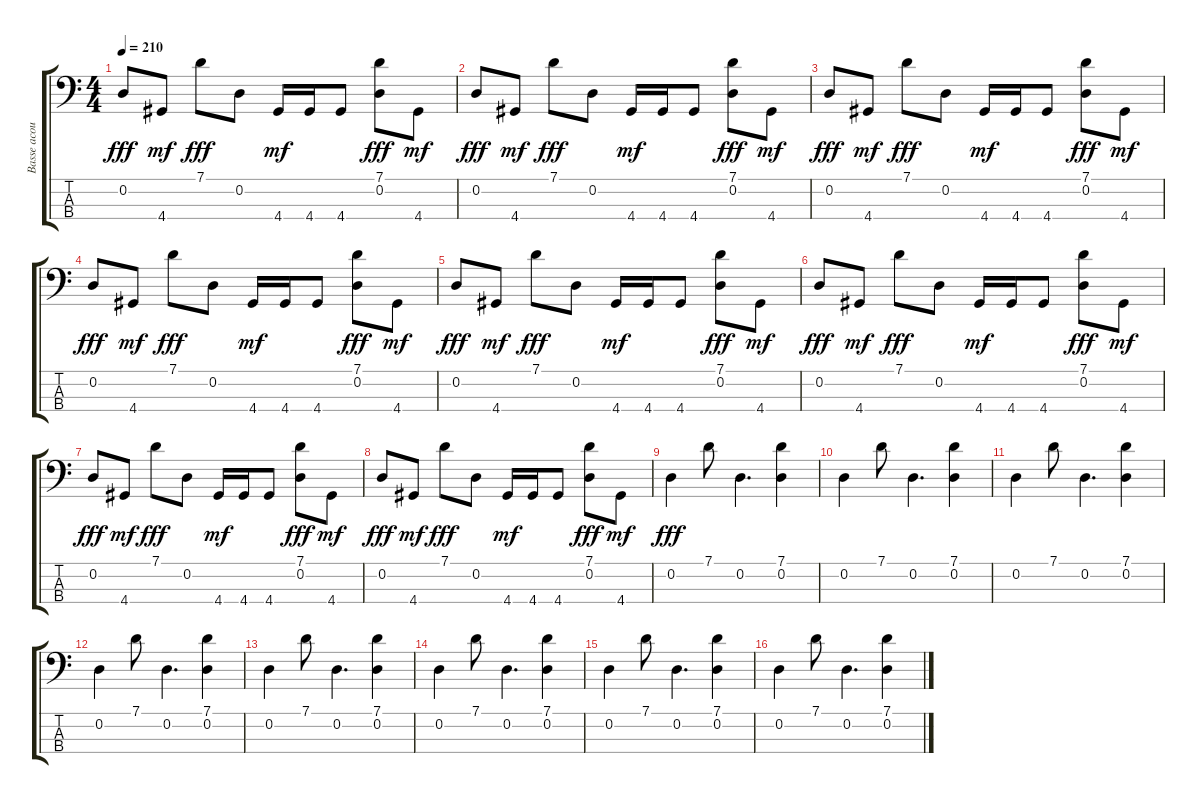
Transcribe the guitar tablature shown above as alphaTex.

\track ("Basse acoustique" "Basse acou") {instrument acousticbass}
\staff {score tabs}
\tuning (G2 D2 A1 E1) {hide}
\ts (4 4)
\tempo 210
\clef f4
\ks c
0.2.8{dy fff} 4.4.8{dy mf} 7.1.8{dy fff} 0.2.8 4.4.16{dy mf} 4.4.16 4.4.8 (7.1 0.2).8{dy fff} 4.4.8{dy mf} |
0.2.8{dy fff} 4.4.8{dy mf} 7.1.8{dy fff} 0.2.8 4.4.16{dy mf} 4.4.16 4.4.8 (7.1 0.2).8{dy fff} 4.4.8{dy mf} |
0.2.8{dy fff} 4.4.8{dy mf} 7.1.8{dy fff} 0.2.8 4.4.16{dy mf} 4.4.16 4.4.8 (7.1 0.2).8{dy fff} 4.4.8{dy mf} |
0.2.8{dy fff} 4.4.8{dy mf} 7.1.8{dy fff} 0.2.8 4.4.16{dy mf} 4.4.16 4.4.8 (7.1 0.2).8{dy fff} 4.4.8{dy mf} |
0.2.8{dy fff} 4.4.8{dy mf} 7.1.8{dy fff} 0.2.8 4.4.16{dy mf} 4.4.16 4.4.8 (7.1 0.2).8{dy fff} 4.4.8{dy mf} |
0.2.8{dy fff} 4.4.8{dy mf} 7.1.8{dy fff} 0.2.8 4.4.16{dy mf} 4.4.16 4.4.8 (7.1 0.2).8{dy fff} 4.4.8{dy mf} |
0.2.8{dy fff} 4.4.8{dy mf} 7.1.8{dy fff} 0.2.8 4.4.16{dy mf} 4.4.16 4.4.8 (7.1 0.2).8{dy fff} 4.4.8{dy mf} |
0.2.8{dy fff} 4.4.8{dy mf} 7.1.8{dy fff} 0.2.8 4.4.16{dy mf} 4.4.16 4.4.8 (7.1 0.2).8{dy fff} 4.4.8{dy mf} |
0.2.4{dy fff} 7.1.8 0.2.4{d} (7.1 0.2).4 |
0.2.4 7.1.8 0.2.4{d} (7.1 0.2).4 |
0.2.4 7.1.8 0.2.4{d} (7.1 0.2).4 |
0.2.4 7.1.8 0.2.4{d} (7.1 0.2).4 |
0.2.4 7.1.8 0.2.4{d} (7.1 0.2).4 |
0.2.4 7.1.8 0.2.4{d} (7.1 0.2).4 |
0.2.4 7.1.8 0.2.4{d} (7.1 0.2).4 |
0.2.4 7.1.8 0.2.4{d} (7.1 0.2).4
